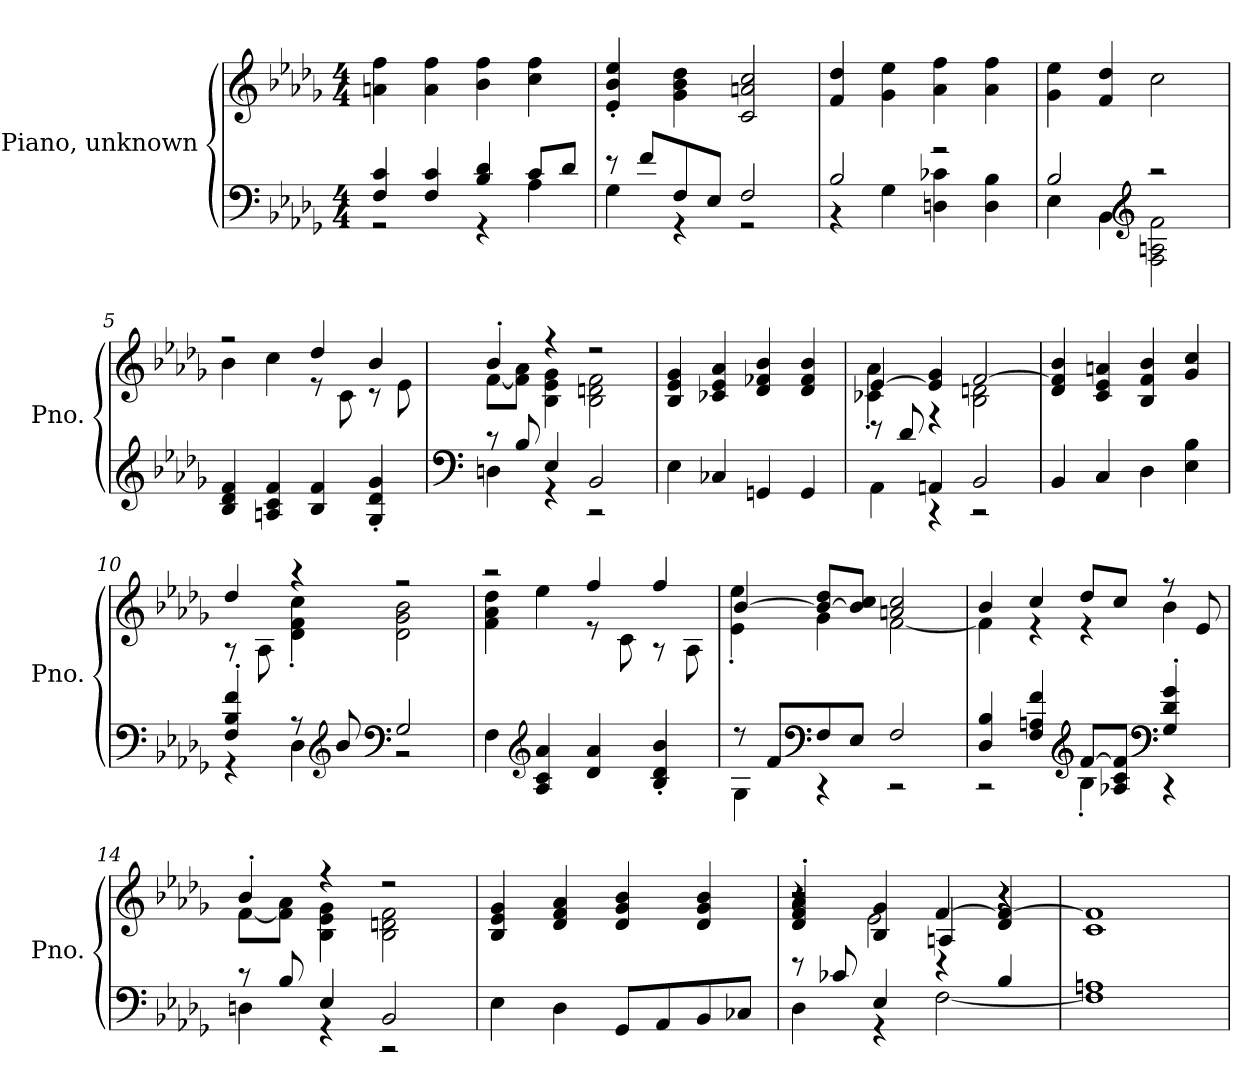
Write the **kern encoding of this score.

**kern	**kern
*part1	*part1
*staff2	*staff1
*I"Piano, unknown	*
*I'Pno.	*
*clefF4	*clefG2
*k[b-e-a-d-g-]	*k[b-e-a-d-g-]
*M4/4	*M4/4
*MM120	*MM120
=1	=1
*^	*
4F/ 4c/	2r	4an\ 4ff\
4F/ 4c/	.	4a\ 4ff\
4B-/ 4d-/	4r	4b-\ 4ff\
8c/L	4A-\	4cc\ 4ff\
8d-/J	.	.
=2	=2	=2
8r	4G-\	4e-/' 4b-/' 4ee-/'
8f/L	.	.
8F/	4r	4g-\ 4b-\ 4dd-\
8E-/J	.	.
2F/	2r	2c/ 2an/ 2cc/
=3	=3	=3
2B-/	4r	4f/ 4dd-/
.	4G-\	4g-\ 4ee-\
2r	4Dn\ 4c-X\	4a-\ 4ff\
.	4D\ 4B-\	4a-\ 4ff\
=4	=4	=4
2B-/	4E-\	4g-\ 4ee-\
.	4BB-\	4f/ 4dd-/
*clefG2	*	*
2r	2F\ 2An\ 2f\	2cc\
*v	*v	*
=5	=5
*	*^
4B-/ 4d-/ 4f/	2r	4b-\
4An/ 4c/ 4f/	.	4cc\
4B-/ 4f/	4dd-/	8r
.	.	8c\
4G-/' 4d-/' 4g-/'	4b-/	8r
.	.	8e-\
!!LO:LB:g=z	!!
=6	=6	=6
*clefF4	*	*
*^	*	*
8r	4Dn\	4b-'/	[8f\L
8B-/	.	.	8f\] 8a-\J
4E-/	4r	4r	4B-\ 4e-\ 4g-\
2BB-/	2r	2r	2B-\ 2dn\ 2f\
*v	*v	*	*
*	*v	*v
=7	=7
4E-\	4B-/ 4e-/ 4g-/
4C-X/	4c-X/ 4e-/ 4a-/
4GGn/	4d-/ 4f-X/ 4b-/
4GG/	4d-/ 4f-/ 4b-/
=8	=8
*^	*^
8r	4AA-\	[4e-/	4c-X\' 4a-\'
8d-/	.	.	.
4AAn/	4r	4e-/] 4g-/	4r
2BB-/	2r	[2f/	2B-\ 2dn\
*v	*v	*	*
*	*v	*v
=9	=9
4BB-/	4d-/ 4f/] 4b-/
4C/	4c/ 4e-/ 4an/
4D-\	4B-/ 4f/ 4b-/
4E-\ 4B-\	4g-/ 4cc/
=10	=10
*^	*^
4F/' 4B-/' 4f/'	4r	4dd-/	8r
.	.	.	8A-\
8r	4D-\	4r	4d-\' 4f\' 4cc\'
*clefG2	*	*	*
8b-/	.	.	.
*clefF4	*	*	*
2G-/	2r	2r	2d-\ 2g-\ 2b-\
*v	*v	*	*
!!LO:LB:g=z	!!
=11	=11	=11
4F\	2r	4f\ 4a-\ 4dd-\
*clefG2	*	*
4A-/ 4c/ 4a-/	.	4ee-\
4d-/ 4a-/	4ff/	8r
.	.	8c\
4B-/' 4d-/' 4b-/'	4ff/	8r
.	.	8A-\
=12	=12	=12
*^	*	*
8r	4G-\	[4b-/	4e-\' 4ee-\'
8f/L	.	.	.
*clefF4	*	*	*
8F/	4r	8b-/_ 8dd-/L	4g-\
8E-/J	.	8b-/] 8cc/J	.
2F/	2r	2an/ 2cc/	[2f\
=13	=13	=13	=13
4D-/ 4B-/	2r	4b-/	4f\]
4F/ 4An/ 4f/	.	4cc/	4r
*clefG2	*	*	*
[8f/L	4B-'\	8dd-/L	4r
8A-X/ 8c/ 8f/]J	.	8cc/J	.
*clefF4	*	*	*
4G-/' 4d-/' 4g-/'	4r	8r	4b-\
.	.	8e-/	.
=14	=14	=14	=14
8r	4Dn\	4b-'/	[8f\L
8B-/	.	.	8f\] 8a-\J
4E-/	4r	4r	4B-\ 4e-\ 4g-\
2BB-/	2r	2r	2B-\ 2dn\ 2f\
*v	*v	*	*
*	*v	*v
!!LO:LB:g=z
=15	=15
4E-\	4B-/ 4e-/ 4g-/
4D-\	4d-/ 4f/ 4a-/
8GG-/L	4d-/ 4g-/ 4b-/
8AA-/	.
8BB-/	4d-/ 4g-/ 4b-/
8C-X/J	.
=16	=16
*^	*^
*	*	*	*^
8r	4D-\	4d-/' 4f/' 4a-/'	4r	2r
8c-X/	.	.	.	.
4E-/	4r	4B-/ 4g-/	2e-\	.
4r	[2F\	[4f/	.	4An/
4B-/	.	4d-/ 4f/_	4r	4r
*	*	*v	*v	*v
=17	=17	=17
1An	1F]	1c 1f]
*v	*v	*
=	=
*-	*-
